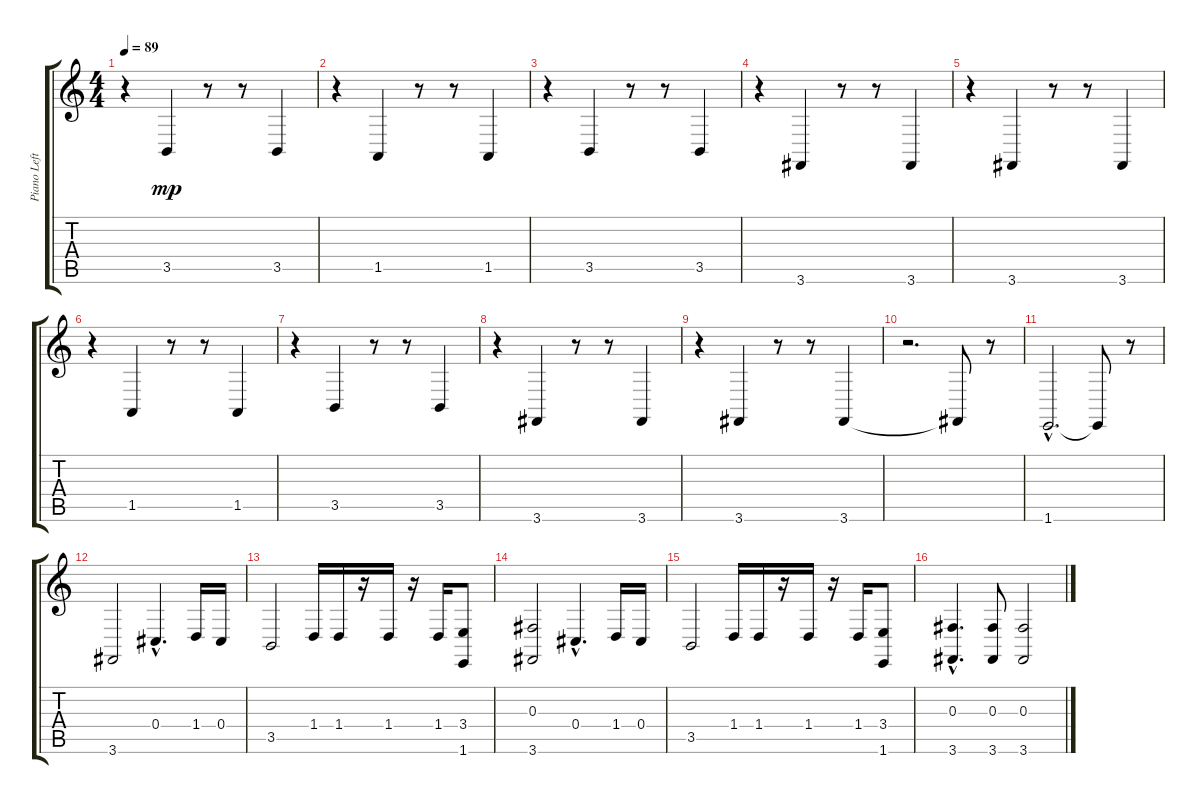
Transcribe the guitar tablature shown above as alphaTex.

\track ("Piano Leftt Hand (Dizzy)" "Piano Left") {instrument brightacousticpiano}
\staff {score tabs}
\tuning (Eb4 Bb3 Gb3 Db3 Ab2 Eb2) {hide}
\ts (4 4)
\tempo 89
\clef g2
\ks c
r.4{dy mp} 3.5.4 r.8 r.8 3.5.4 |
r.4 1.5.4 r.8 r.8 1.5.4 |
r.4 3.5.4 r.8 r.8 3.5.4 |
r.4 3.6.4 r.8 r.8 3.6.4 |
r.4 3.6.4 r.8 r.8 3.6.4 |
r.4 1.5.4 r.8 r.8 1.5.4 |
r.4 3.5.4 r.8 r.8 3.5.4 |
r.4 3.6.4 r.8 r.8 3.6.4 |
r.4 3.6.4 r.8 r.8 3.6.4 |
r.2{d} 3.6{t}.8 r.8 |
1.6{hac}.2{d} 1.6{t}.8 r.8 |
3.6.2 0.4{hac}.4{d} 1.4.16 0.4.16 |
3.5.2 1.4.16 1.4.16 r.16 1.4.16 r.16 1.4.16 (3.4 1.6).8 |
(0.3 3.6).2 0.4{hac}.4{d} 1.4.16 0.4.16 |
3.5.2 1.4.16 1.4.16 r.16 1.4.16 r.16 1.4.16 (3.4 1.6).8 |
(0.3{hac} 3.6{hac}).4{d} (0.3 3.6).8 (0.3 3.6).2
